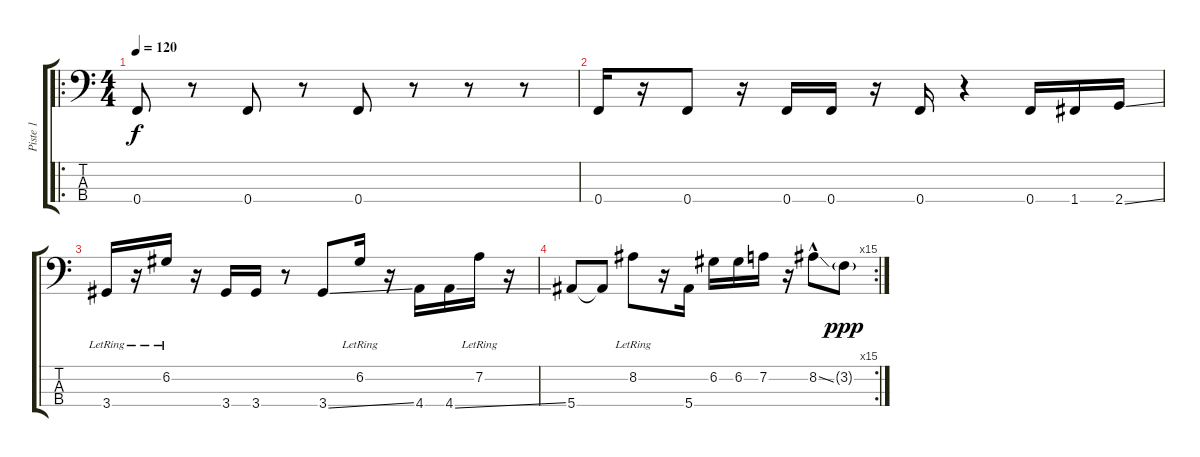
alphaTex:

\track ("Piste 1" "Piste 1") {instrument fretlessbass}
\staff {score tabs}
\tuning (G2 D2 A1 F1) {hide}
\ro
\ts (4 4)
\tempo 120
\clef f4
\ks c
0.4.8{dy f instrument fretlessbass} r.8 0.4.8 r.8 0.4.8 r.8 r.8 r.8 |
0.4.16 r.16 0.4.8 r.16 0.4.16 0.4.16 r.16 0.4.16 r.4 0.4.16 1.4.16 2.4{ss}.16 |
3.4{lr}.16 r.16 6.2{lr}.16 r.16 3.4.16 3.4.16 r.8 3.4{ss}.8 6.2{lr}.16 r.16 4.4.16 4.4{ss}.16 7.2{lr}.16 r.16 |
\rc 15
5.4.8 5.4{t}.8 8.2{lr}.8 r.16 5.4.16 6.2.16 6.2.16 7.2.16 r.16 8.2{ss hac}.8 3.2{g}.8{dy ppp}
